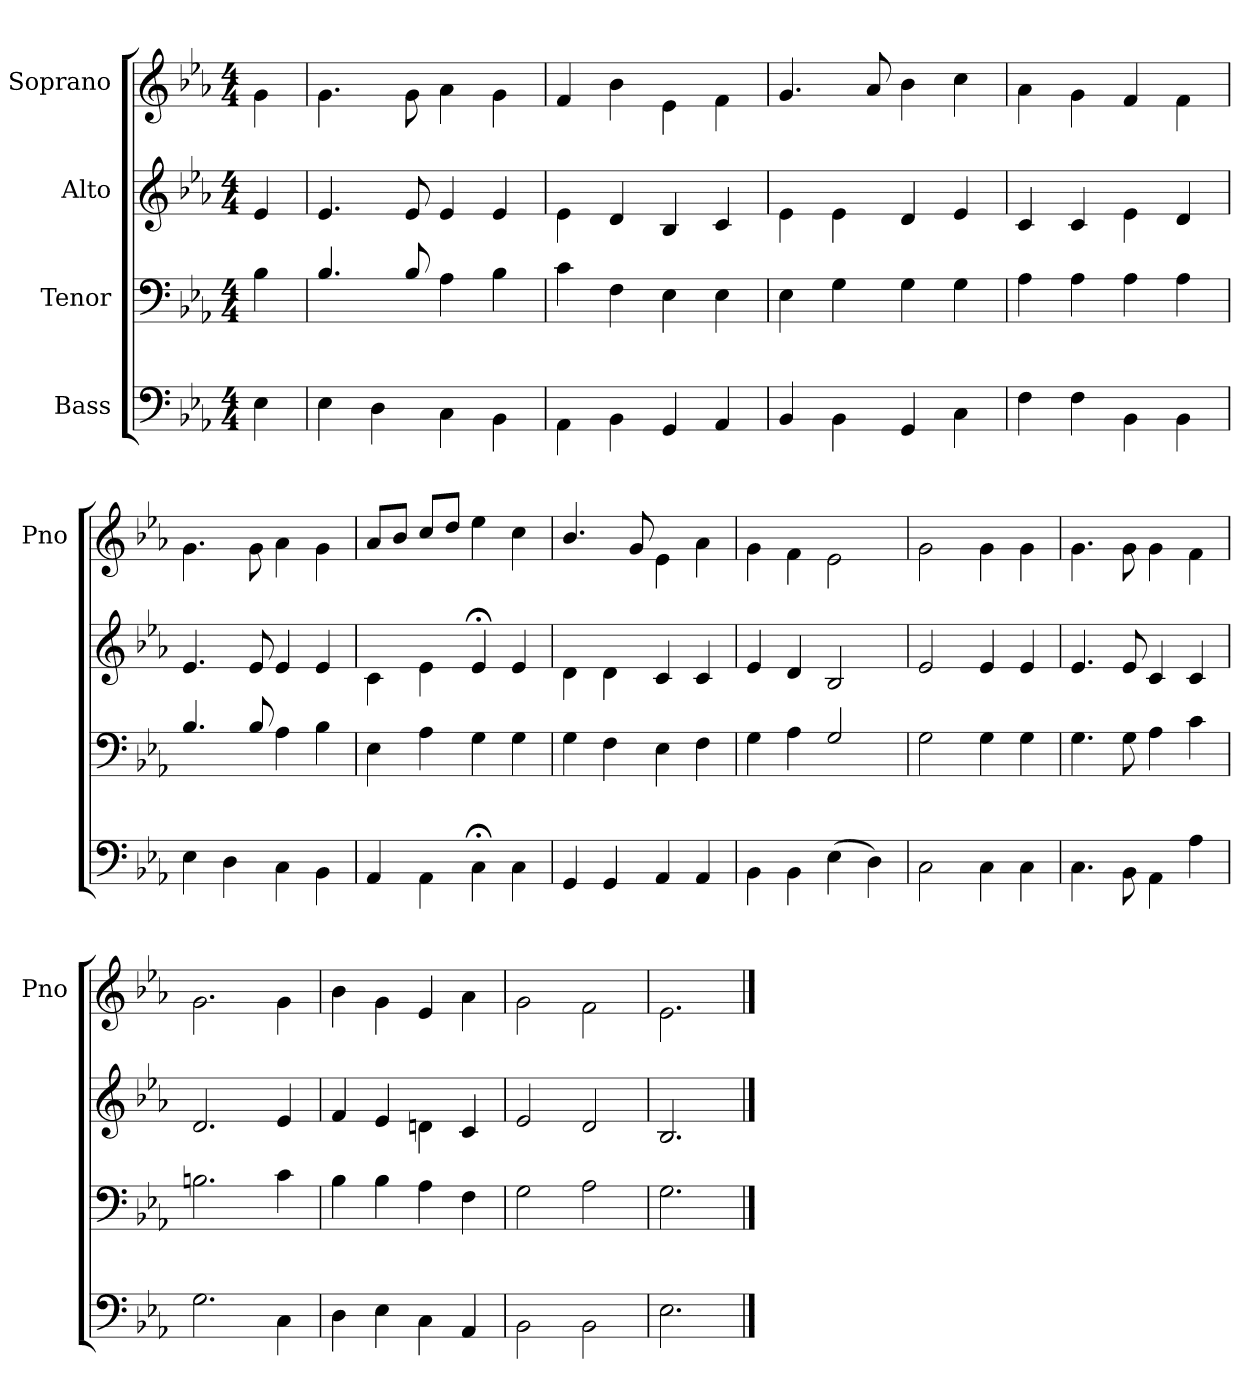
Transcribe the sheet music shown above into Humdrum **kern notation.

**kern	**kern	**kern	**kern
*part4	*part3	*part2	*part1
*staff4	*staff3	*staff2	*staff1
*I"Bass	*I"Tenor	*I"Alto	*I"Soprano
*	*	*	*I'Pno
*clefF4	*clefF4	*clefG2	*clefG2
*k[b-e-a-]	*k[b-e-a-]	*k[b-e-a-]	*k[b-e-a-]
*E-:	*E-:	*E-:	*E-:
*M4/4	*M4/4	*M4/4	*M4/4
=	=	=	=
4E-\	4B-\	4e-/	4g\
=	=	=	=
4E-\	4.B-/	4.e-/	4.g\
4D\	.	.	.
.	8B-/	8e-/	8g\
4C\	4A-\	4e-/	4a-\
4BB-\	4B-\	4e-/	4g\
=	=	=	=
4AA-\	4c\	4e-\	4f/
4BB-\	4F\	4d/	4b-\
4GG/	4E-\	4B-/	4e-\
4AA-/	4E-\	4c/	4f\
=	=	=	=
4BB-/	4E-\	4e-\	4.g/
4BB-\	4G\	4e-\	.
.	.	.	8a-/
4GG/	4G\	4d/	4b-\
4C\	4G\	4e-/	4cc\
=	=	=	=
4F\	4A-\	4c/	4a-\
4F\	4A-\	4c/	4g\
4BB-\	4A-\	4e-\	4f/
4BB-\	4A-\	4d/	4f\
=	=	=	=
4E-\	4.B-/	4.e-/	4.g\
4D\	.	.	.
.	8B-/	8e-/	8g\
4C\	4A-\	4e-/	4a-\
4BB-\	4B-\	4e-/	4g\
=	=	=	=
4AA-/	4E-\	4c\	8a-/L
.	.	.	8b-/J
4AA-\	4A-\	4e-\	8cc/L
.	.	.	8dd/J
4C;\	4G\	4e-;</	4ee-\
4C\	4G\	4e-/	4cc\
=	=	=	=
4GG/	4G\	4d\	4.b-/
4GG/	4F\	4d\	.
.	.	.	8g/
4AA-/	4E-\	4c/	4e-\
4AA-/	4F\	4c/	4a-\
=	=	=	=
4BB-\	4G\	4e-/	4g\
4BB-\	4A-\	4d/	4f\
(<4E-\	2G/	2B-/	2e-\
4D\)	.	.	.
=	=	=	=
2C\	2G\	2e-/	2g\
4C\	4G\	4e-/	4g\
4C\	4G\	4e-/	4g\
=	=	=	=
4.C\	4.G\	4.e-/	4.g\
8BB-\	8G\	8e-/	8g\
4AA-\	4A-\	4c/	4g\
4A-\	4c\	4c/	4f\
=	=	=	=
2.G\	2.Bn\	2.d/	2.g\
4C\	4c\	4e-/	4g\
=	=	=	=
4D\	4B-\	4f/	4b-\
4E-\	4B-\	4e-/	4g\
4C\	4A-\	4dni\	4e-/
4AA-/	4F\	4c/	4a-\
=	=	=	=
2BB-\	2G\	2e-/	2g\
2BB-\	2A-\	2d/	2f\
=	=	=	=
2.E-\	2.G\	2.B-/	2.e-\
==	==	==	==
*-	*-	*-	*-
